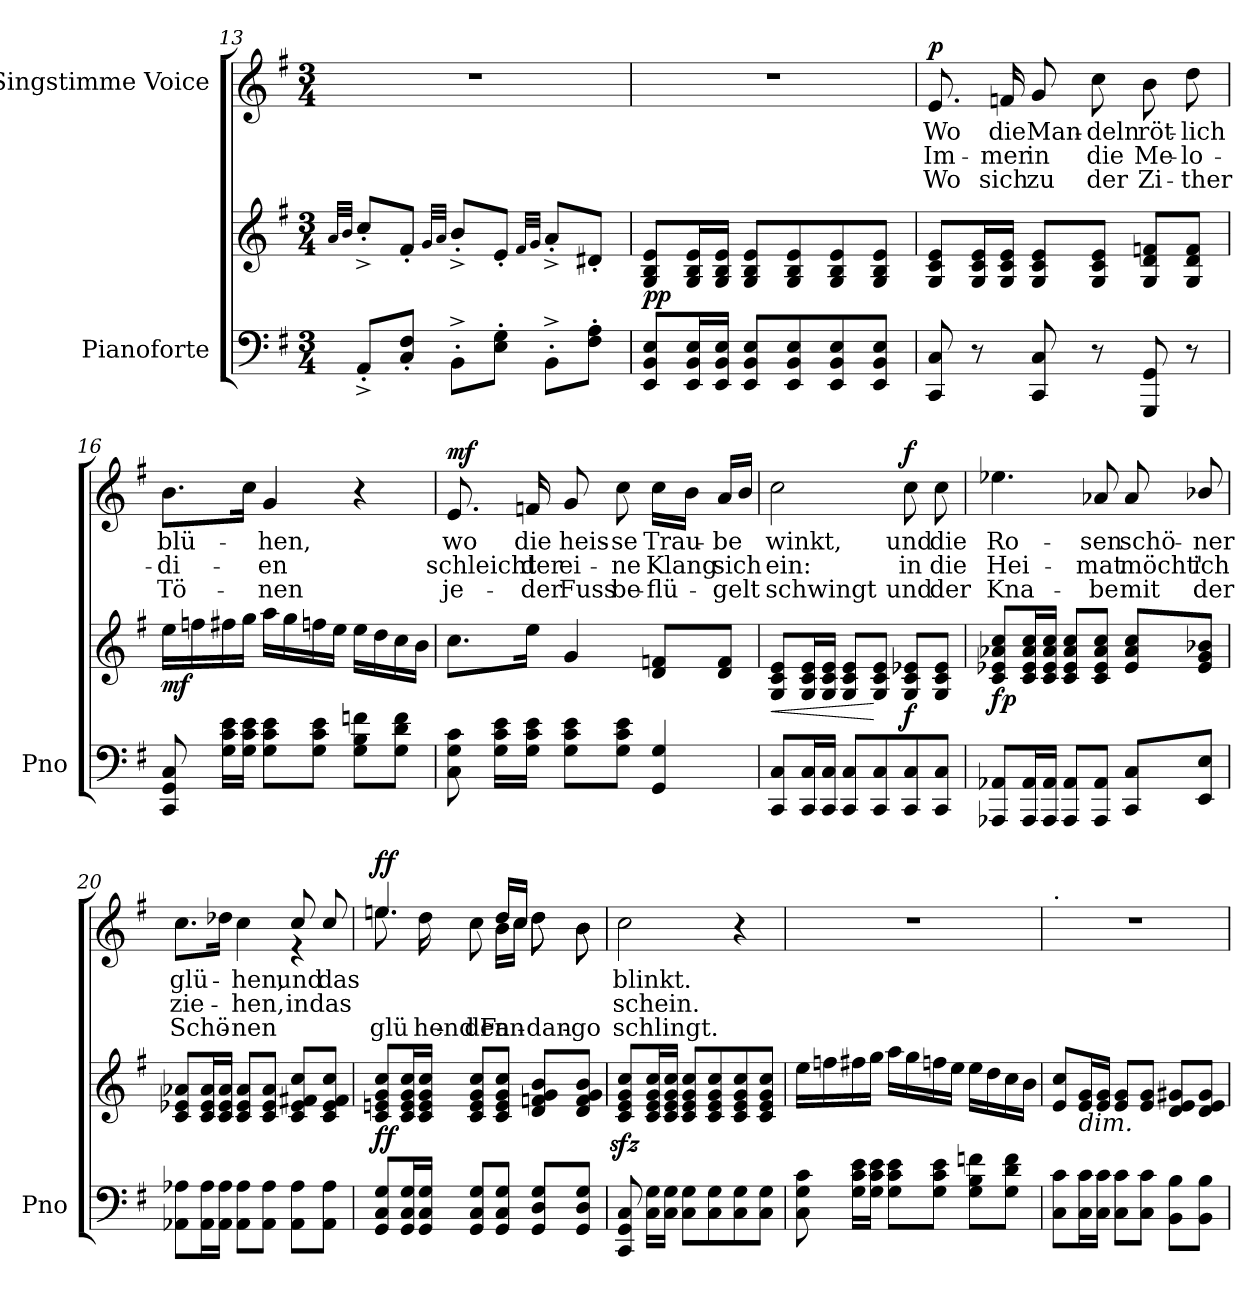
**kern	**kern	**dynam	**kern	**text	**text	**text	**dynam
*part2	*part2	*part2	*part1	*part1	*part1	*part1	*part1
*staff3	*staff2	*staff2/3	*staff1	*staff1	*staff1	*staff1	*staff1
*I"Pianoforte	*	*	*I"Singstimme Voice	*	*	*	*
*I'Pno	*	*	*	*	*	*	*
*clefF4	*clefG2	*	*clefG2	*	*	*	*
*k[f#]	*k[f#]	*	*k[f#]	*	*	*	*
*M3/4	*M3/4	*	*M3/4	*	*	*	*
=13	=13	=13	=13	=13	=13	=13	=13
.	32qa/LLL	.	.	.	.	.	.
.	32qb/JJJ	.	.	.	.	.	.
8AA'^/L	8cc'^/L	.	2.r	.	.	.	.
8C/' 8F#/'J	8f#'/J	.	.	.	.	.	.
.	32qg/LLL	.	.	.	.	.	.
.	32qa/JJJ	.	.	.	.	.	.
8BB'^\L	8b'^/L	.	.	.	.	.	.
8E\' 8G\'J	8e'/J	.	.	.	.	.	.
.	32qf#/LLL	.	.	.	.	.	.
.	32qg/JJJ	.	.	.	.	.	.
8BB'^\L	8a'^/L	.	.	.	.	.	.
8F#\' 8A\'J	8d#X'/J	.	.	.	.	.	.
!!LO:LB:g=z
=14	=14	=14	=14	=14	=14	=14	=14
!	!	!LO:DY:b	!	!	!	!	!
8EE/ 8BB/ 8E/L	8G/ 8B/ 8e/L	pp	2.r	.	.	.	.
16EE/ 16BB/ 16E/L	16G/ 16B/ 16e/L	.	.	.	.	.	.
16EE/ 16BB/ 16E/JJ	16G/ 16B/ 16e/JJ	.	.	.	.	.	.
8EE/ 8BB/ 8E/L	8G/ 8B/ 8e/L	.	.	.	.	.	.
8EE/ 8BB/ 8E/	8G/ 8B/ 8e/	.	.	.	.	.	.
8EE/ 8BB/ 8E/	8G/ 8B/ 8e/	.	.	.	.	.	.
8EE/ 8BB/ 8E/J	8G/ 8B/ 8e/J	.	.	.	.	.	.
=15	=15	=15	=15	=15	=15	=15	=15
!	!	!	!	!LO:LY:b	!LO:LY:b	!LO:LY:b	!LO:DY:a
8CC/ 8C/	8G/ 8c/ 8e/L	.	8.e/	Wo	Im-	Wo	p
8r	16G/ 16c/ 16e/L	.	.	.	.	.	.
!	!	!	!	!LO:LY:b	!LO:LY:b	!LO:LY:b	!
.	16G/ 16c/ 16e/JJ	.	16fn/	die	-mer	sich	.
!	!	!	!	!LO:LY:b	!LO:LY:b	!LO:LY:b	!
8CC/ 8C/	8G/ 8c/ 8e/L	.	8g/	Man-	in	zu	.
!	!	!	!	!LO:LY:b	!LO:LY:b	!LO:LY:b	!
8r	8G/ 8c/ 8e/J	.	8cc\	-deln	die	der	.
!	!	!	!	!LO:LY:b	!LO:LY:b	!LO:LY:b	!
8GGG/ 8GG/	8G/ 8d/ 8fn/L	.	8b\	röt-	Me-	Zi-	.
!	!	!	!	!LO:LY:b	!LO:LY:b	!LO:LY:b	!
8r	8G/ 8d/ 8f/J	.	8dd\	-lich	-lo-	-ther	.
=16	=16	=16	=16	=16	=16	=16	=16
!	!	!LO:DY:b	!	!LO:LY:b	!LO:LY:b	!LO:LY:b	!
8CC/ 8GG/ 8C/	16ee\LL	mf	8.b\L	blü-	-di-	Tö-	.
.	16ffn\	.	.	.	.	.	.
16G\ 16c\ 16e\LL	16ff#X\	.	.	.	.	.	.
16G\ 16c\ 16e\JJ	16gg\JJ	.	16cc\Jk	.	.	.	.
!	!	!	!	!LO:LY:b	!LO:LY:b	!LO:LY:b	!
8G\ 8c\ 8e\L	16aa\LL	.	4g/	-hen,	-en	-nen	.
.	16gg\	.	.	.	.	.	.
8G\ 8c\ 8e\J	16ffn\	.	.	.	.	.	.
.	16ee\JJ	.	.	.	.	.	.
8G\ 8B\ 8fn\L	16ee\LL	.	4r	.	.	.	.
.	16dd\	.	.	.	.	.	.
8G\ 8d\ 8f\J	16cc\	.	.	.	.	.	.
.	16b\JJ	.	.	.	.	.	.
!!LO:LB:g=z
=17	=17	=17	=17	=17	=17	=17	=17
!	!	!	!	!LO:LY:b	!LO:LY:b	!LO:LY:b	!LO:DY:a
8C\ 8G\ 8c\	8.cc\L	.	8.e/	wo	schleicht	je-	mf
16G\ 16c\ 16e\LL	.	.	.	.	.	.	.
!	!	!	!	!LO:LY:b	!LO:LY:b	!LO:LY:b	!
16G\ 16c\ 16e\JJ	16ee\Jk	.	16fn/	die	der	-der	.
!	!	!	!	!LO:LY:b	!LO:LY:b	!LO:LY:b	!
8G\ 8c\ 8e\L	4g/	.	8g/	heis-	ei-	Fuss	.
!	!	!	!	!LO:LY:b	!LO:LY:b	!LO:LY:b	!
8G\ 8c\ 8e\J	.	.	8cc\	-se	-ne	be-	.
!	!	!	!	!LO:LY:b	!LO:LY:b	!LO:LY:b	!
4GG/ 4G/	8d/ 8fn/L	.	16cc\LL	Trau-	Klang	-flü-	.
.	.	.	16b\JJ	.	.	.	.
!	!	!	!	!LO:LY:b	!LO:LY:b	!LO:LY:b	!
.	8d/ 8f/J	.	16a/LL	-be	sich	-gelt	.
.	.	.	16b/JJ	.	.	.	.
=18	=18	=18	=18	=18	=18	=18	=18
!	!	!LO:HP:b	!	!LO:LY:b	!LO:LY:b	!LO:LY:b	!
8CC/ 8C/L	8G/ 8c/ 8e/L	<	2cc\	winkt,	ein:	schwingt	.
16CC/ 16C/L	16G/ 16c/ 16e/L	.	.	.	.	.	.
16CC/ 16C/JJ	16G/ 16c/ 16e/JJ	.	.	.	.	.	.
8CC/ 8C/L	8G/ 8c/ 8e/L	.	.	.	.	.	.
8CC/ 8C/	8G/ 8c/ 8e/J	[	.	.	.	.	.
!	!	!LO:DY:b	!	!LO:LY:b	!LO:LY:b	!LO:LY:b	!LO:DY:a
8CC/ 8C/	8G/ 8c/ 8e-X/L	f	8cc\	und	in	und	f
!	!	!	!	!LO:LY:b	!LO:LY:b	!LO:LY:b	!
8CC/ 8C/J	8G/ 8c/ 8e-/J	.	8cc\	die	die	der	.
!!LO:PB:g=z
=19	=19	=19	=19	=19	=19	=19	=19
!	!	!LO:DY:b	!	!LO:LY:b	!LO:LY:b	!LO:LY:b	!
8AAA-X/ 8AA-X/L	8c/ 8e-X/ 8a-X/ 8cc/L	fp	4.ee-X\	Ro-	Hei-	Kna-	.
16AAA-/ 16AA-/L	16c/ 16e-/ 16a-/ 16cc/L	.	.	.	.	.	.
16AAA-/ 16AA-/JJ	16c/ 16e-/ 16a-/ 16cc/JJ	.	.	.	.	.	.
8AAA-/ 8AA-/L	8c/ 8e-/ 8a-/ 8cc/L	.	.	.	.	.	.
!	!	!	!	!LO:LY:b	!LO:LY:b	!LO:LY:b	!
8AAA-/ 8AA-/J	8c/ 8e-/ 8a-/ 8cc/J	.	8a-X/	-sen	-mat	-be	.
!	!	!	!	!LO:LY:b	!LO:LY:b	!LO:LY:b	!
8CC/ 8C/L	8e-/ 8a-/ 8cc/L	.	8a-/	schö-	möcht'	mit	.
!	!	!	!	!LO:LY:b	!LO:LY:b	!LO:LY:b	!
8EE/ 8E/J	8e-/ 8g/ 8b-X/J	.	8b-X/	-ner	ich	der	.
=20	=20	=20	=20	=20	=20	=20	=20
!	!	!	!	!LO:LY:b	!LO:LY:b	!LO:LY:b	!
*	*	*	*^	*	*	*	*
8AA-X\ 8A-X\L	8c/ 8e-X/ 8a-X/L	.	8.cc\L	4reyy	glü-	zie-	Schö-	.
16AA-\ 16A-\L	16c/ 16e-/ 16a-/L	.	.	.	.	.	.	.
16AA-\ 16A-\JJ	16c/ 16e-/ 16a-/JJ	.	16dd-X\Jk	.	.	.	.	.
!	!	!	!	!	!LO:LY:b	!LO:LY:b	!LO:LY:b	!
8AA-\ 8A-\L	8c/ 8e-/ 8a-/L	.	4cc\	4reyy	-hen,	-hen,	-nen	.
8AA-\ 8A-\J	8c/ 8e-/ 8a-/J	.	.	.	.	.	.	.
!	!	!	!	!	!LO:LY:b	!LO:LY:b	!	!
8AA-\ 8A-\L	8c/ 8e-/ 8f#X/ 8cc/L	.	8cc/	4r	und	in	.	.
!	!	!	!	!	!LO:LY:b	!LO:LY:b	!	!
8AA-\ 8A-\J	8c/ 8e-/ 8f#/ 8cc/J	.	8cc/	.	das	das	.	.
!!LO:LB:g=z	!!
=21	=21	=21	=21	=21	=21	=21	=21	=21
!	!	!	!	!	!LO:LY:b	!LO:LY:b	!	!
!	!	!LO:DY:b	!	!	!	!	!LO:LY:b	!LO:DY:a
8GG/ 8C/ 8G/L	8c/ 8en/ 8g/ 8cc/L	ff	4.een/	8.ee\	.	.	glü-	ff
16GG/ 16C/ 16G/L	16c/ 16e/ 16g/ 16cc/L	.	.	.	.	.	.	.
!	!	!	!	!	!	!	!LO:LY:b	!
16GG/ 16C/ 16G/JJ	16c/ 16e/ 16g/ 16cc/JJ	.	.	16dd\	.	.	-hend	.
!	!	!	!	!	!	!	!LO:LY:b	!
8GG/ 8C/ 8G/L	8c/ 8e/ 8g/ 8cc/L	.	.	8cc\	.	.	den	.
!	!	!	!	!	!LO:LY:b	!LO:LY:b	!	!
!	!	!	!	!	!	!	!LO:LY:b	!
8GG/ 8C/ 8G/J	8c/ 8e/ 8g/ 8cc/J	.	16dd/LL	16b\LL	.	.	Fan-	.
.	.	.	16cc/JJ	16cc\JJ	.	.	.	.
!	!	!	!	!	!LO:LY:b	!LO:LY:b	!	!
!	!	!	!	!	!	!	!LO:LY:b	!
8GG/ 8D/ 8G/L	8d/ 8fn/ 8g/ 8b/L	.	8dd\	8dd\	.	.	-dan-	.
!	!	!	!	!	!LO:LY:b	!LO:LY:b	!	!
!	!	!	!	!	!	!	!LO:LY:b	!
8GG/ 8D/ 8G/J	8d/ 8f/ 8g/ 8b/J	.	8b\	8b\	.	.	-go	.
=22	=22	=22	=22	=22	=22	=22	=22	=22
!	!	!	!	!	!LO:LY:b	!LO:LY:b	!LO:LY:b	!
*	*	*	*v	*v	*	*	*	*
8CC/ 8GG/ 8C/	8c/zz< 8e/zz< 8g/zz< 8cc/zz<L	.	2cc\	blinkt.	-schein.	schlingt.	.
16C\ 16G\LL	16c/ 16e/ 16g/ 16cc/L	.	.	.	.	.	.
16C\ 16G\JJ	16c/ 16e/ 16g/ 16cc/JJ	.	.	.	.	.	.
8C\ 8G\L	8c/ 8e/ 8g/ 8cc/L	.	.	.	.	.	.
8C\ 8G\	8c/ 8e/ 8g/ 8cc/	.	.	.	.	.	.
8C\ 8G\	8c/ 8e/ 8g/ 8cc/	.	4r	.	.	.	.
8C\ 8G\J	8c/ 8e/ 8g/ 8cc/J	.	.	.	.	.	.
=23	=23	=23	=23	=23	=23	=23	=23
8C\ 8G\ 8c\	16ee\LL	.	2.r	.	.	.	.
.	16ffn\	.	.	.	.	.	.
16G\ 16c\ 16e\LL	16ff#X\	.	.	.	.	.	.
16G\ 16c\ 16e\JJ	16gg\JJ	.	.	.	.	.	.
8G\ 8c\ 8e\L	16aa\LL	.	.	.	.	.	.
.	16gg\	.	.	.	.	.	.
8G\ 8c\ 8e\J	16ffn\	.	.	.	.	.	.
.	16ee\JJ	.	.	.	.	.	.
8G\ 8B\ 8fn\L	16ee\LL	.	.	.	.	.	.
.	16dd\	.	.	.	.	.	.
8G\ 8d\ 8f\J	16cc\	.	.	.	.	.	.
.	16b\JJ	.	.	.	.	.	.
!!LO:LB:g=z
=24	=24	=24	=24	=24	=24	=24	=24
!	!	!	!LO:TX:a:t=.	!	!	!	!
8C\ 8c\L	8e/ 8cc/L	.	2.r	.	.	.	.
!	!LO:TX:b:i:t=dim.	!	!	!	!	!	!
16C\ 16c\L	16e/ 16g/L	.	.	.	.	.	.
16C\ 16c\JJ	16e/ 16g/JJ	.	.	.	.	.	.
8C\ 8c\L	8e/ 8g/L	.	.	.	.	.	.
8C\ 8c\J	8e/ 8g/J	.	.	.	.	.	.
8BB\ 8B\L	8d/ 8e/ 8g#X/L	.	.	.	.	.	.
8BB\ 8B\J	8d/ 8e/ 8g#/J	.	.	.	.	.	.
=	=	=	=	=	=	=	=
*-	*-	*-	*-	*-	*-	*-	*-
